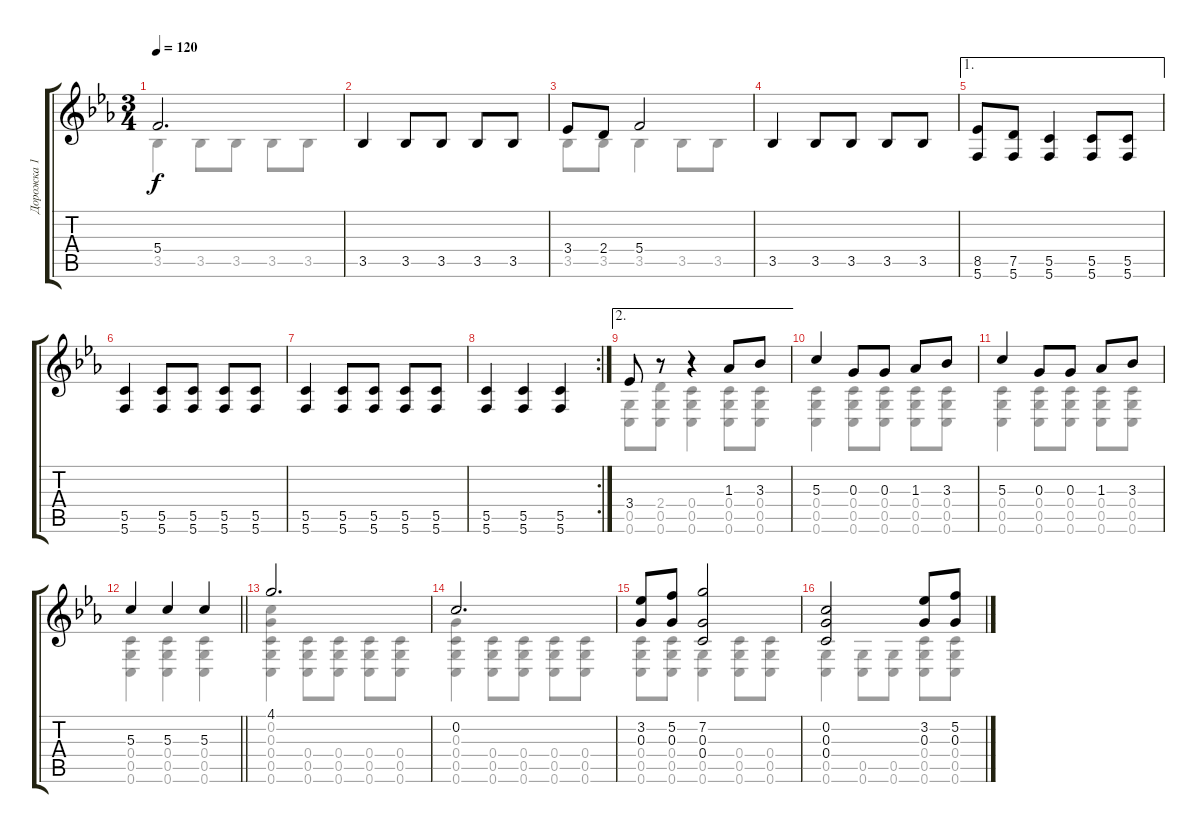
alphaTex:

\track ("Дорожка 1" "Дорожка 1") {instrument acousticguitarsteel}
\staff {score tabs}
\tuning (Eb4 C4 G3 C3 G2 C2) {hide}
\voice
\ts (3 4)
\tempo 120
\clef g2
\ks cminor
5.4.2{d dy f} |
3.5.4 3.5.8 3.5.8 3.5.8 3.5.8 |
3.4.8 2.4.8 5.4.2 |
3.5.4 3.5.8 3.5.8 3.5.8 3.5.8 |
\ae 1
(8.5 5.6).8 (7.5 5.6).8 (5.5 5.6).4 (5.5 5.6).8 (5.5 5.6).8 |
(5.5 5.6).4 (5.5 5.6).8 (5.5 5.6).8 (5.5 5.6).8 (5.5 5.6).8 |
(5.5 5.6).4 (5.5 5.6).8 (5.5 5.6).8 (5.5 5.6).8 (5.5 5.6).8 |
\rc 2
(5.5 5.6).4 (5.5 5.6).4 (5.5 5.6).4 |
\ae 2
3.4.8 r.8 r.4 1.3.8 3.3.8 |
5.3.4 0.3.8 0.3.8 1.3.8 3.3.8 |
5.3.4 0.3.8 0.3.8 1.3.8 3.3.8 |
\barLineRight lightlight
5.3.4 5.3.4 5.3.4 |
4.1.2{d} |
0.2.2{d} |
(3.2 0.3).8 (5.2 0.3).8 (7.2 0.3 0.4).2 |
(0.2 0.3 0.4).2 (3.2 0.3).8 (5.2 0.3).8
\voice
\clef g2
\ottava regular
\simile none
\ks cminor
3.5.4{dy f} 3.5.8 3.5.8 3.5.8 3.5.8 |
|
3.5.8 3.5.8 3.5.4 3.5.8 3.5.8 |
|
|
|
|
|
(0.5 0.6).8 (2.4 0.5 0.6).8 (0.4 0.5 0.6).4 (0.4 0.5 0.6).8 (0.4 0.5 0.6).8 |
(0.4 0.5 0.6).4 (0.4 0.5 0.6).8 (0.4 0.5 0.6).8 (0.4 0.5 0.6).8 (0.4 0.5 0.6).8 |
(0.4 0.5 0.6).4 (0.4 0.5 0.6).8 (0.4 0.5 0.6).8 (0.4 0.5 0.6).8 (0.4 0.5 0.6).8 |
\barLineRight lightlight
(0.4 0.5 0.6).4 (0.4 0.5 0.6).4 (0.4 0.5 0.6).4 |
(0.2 0.3 0.4 0.5 0.6).4 (0.4 0.5 0.6).8 (0.4 0.5 0.6).8 (0.4 0.5 0.6).8 (0.4 0.5 0.6).8 |
(0.3 0.4 0.5 0.6).4 (0.4 0.5 0.6).8 (0.4 0.5 0.6).8 (0.4 0.5 0.6).8 (0.4 0.5 0.6).8 |
(0.4 0.5 0.6).8 (0.4 0.5 0.6).8 (0.5 0.6).4 (0.4 0.5 0.6).8 (0.4 0.5 0.6).8 |
(0.5 0.6).4 (0.5 0.6).8 (0.5 0.6).8 (0.4 0.5 0.6).8 (0.4 0.5 0.6).8
